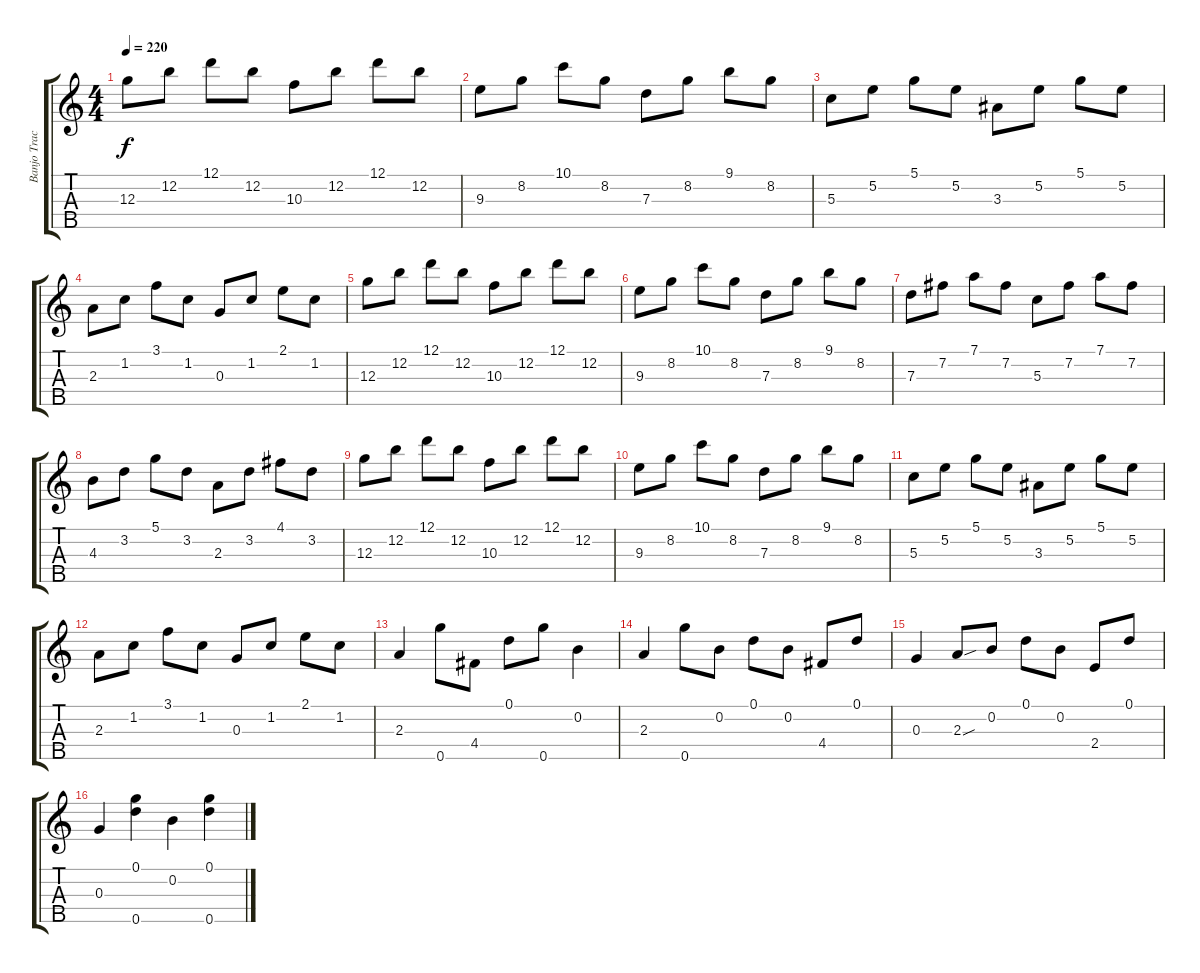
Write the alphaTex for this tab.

\track ("Banjo Track" "Banjo Trac") {instrument banjo}
\staff {score tabs}
\tuning (D4 B3 G3 D3 G4) {hide}
\displaytranspose 12
\ts (4 4)
\tempo 220
\clef g2
\ks c
12.3.8{dy f} 12.2.8 12.1.8 12.2.8 10.3.8 12.2.8 12.1.8 12.2.8 |
9.3.8 8.2.8 10.1.8 8.2.8 7.3.8 8.2.8 9.1.8 8.2.8 |
5.3.8 5.2.8 5.1.8 5.2.8 3.3.8 5.2.8 5.1.8 5.2.8 |
2.3.8 1.2.8 3.1.8 1.2.8 0.3.8 1.2.8 2.1.8 1.2.8 |
12.3.8 12.2.8 12.1.8 12.2.8 10.3.8 12.2.8 12.1.8 12.2.8 |
9.3.8 8.2.8 10.1.8 8.2.8 7.3.8 8.2.8 9.1.8 8.2.8 |
7.3.8 7.2.8 7.1.8 7.2.8 5.3.8 7.2.8 7.1.8 7.2.8 |
4.3.8 3.2.8 5.1.8 3.2.8 2.3.8 3.2.8 4.1.8 3.2.8 |
12.3.8 12.2.8 12.1.8 12.2.8 10.3.8 12.2.8 12.1.8 12.2.8 |
9.3.8 8.2.8 10.1.8 8.2.8 7.3.8 8.2.8 9.1.8 8.2.8 |
5.3.8 5.2.8 5.1.8 5.2.8 3.3.8 5.2.8 5.1.8 5.2.8 |
2.3.8 1.2.8 3.1.8 1.2.8 0.3.8 1.2.8 2.1.8 1.2.8 |
2.3.4 0.5.8 4.4.8 0.1.8 0.5.8 0.2.4 |
2.3.4 0.5.8 0.2.8 0.1.8 0.2.8 4.4.8 0.1.8 |
0.3.4 2.3{sou}.8 0.2.8 0.1.8 0.2.8 2.4.8 0.1.8 |
0.3.4 (0.1 0.5).4 0.2.4 (0.1 0.5).4
